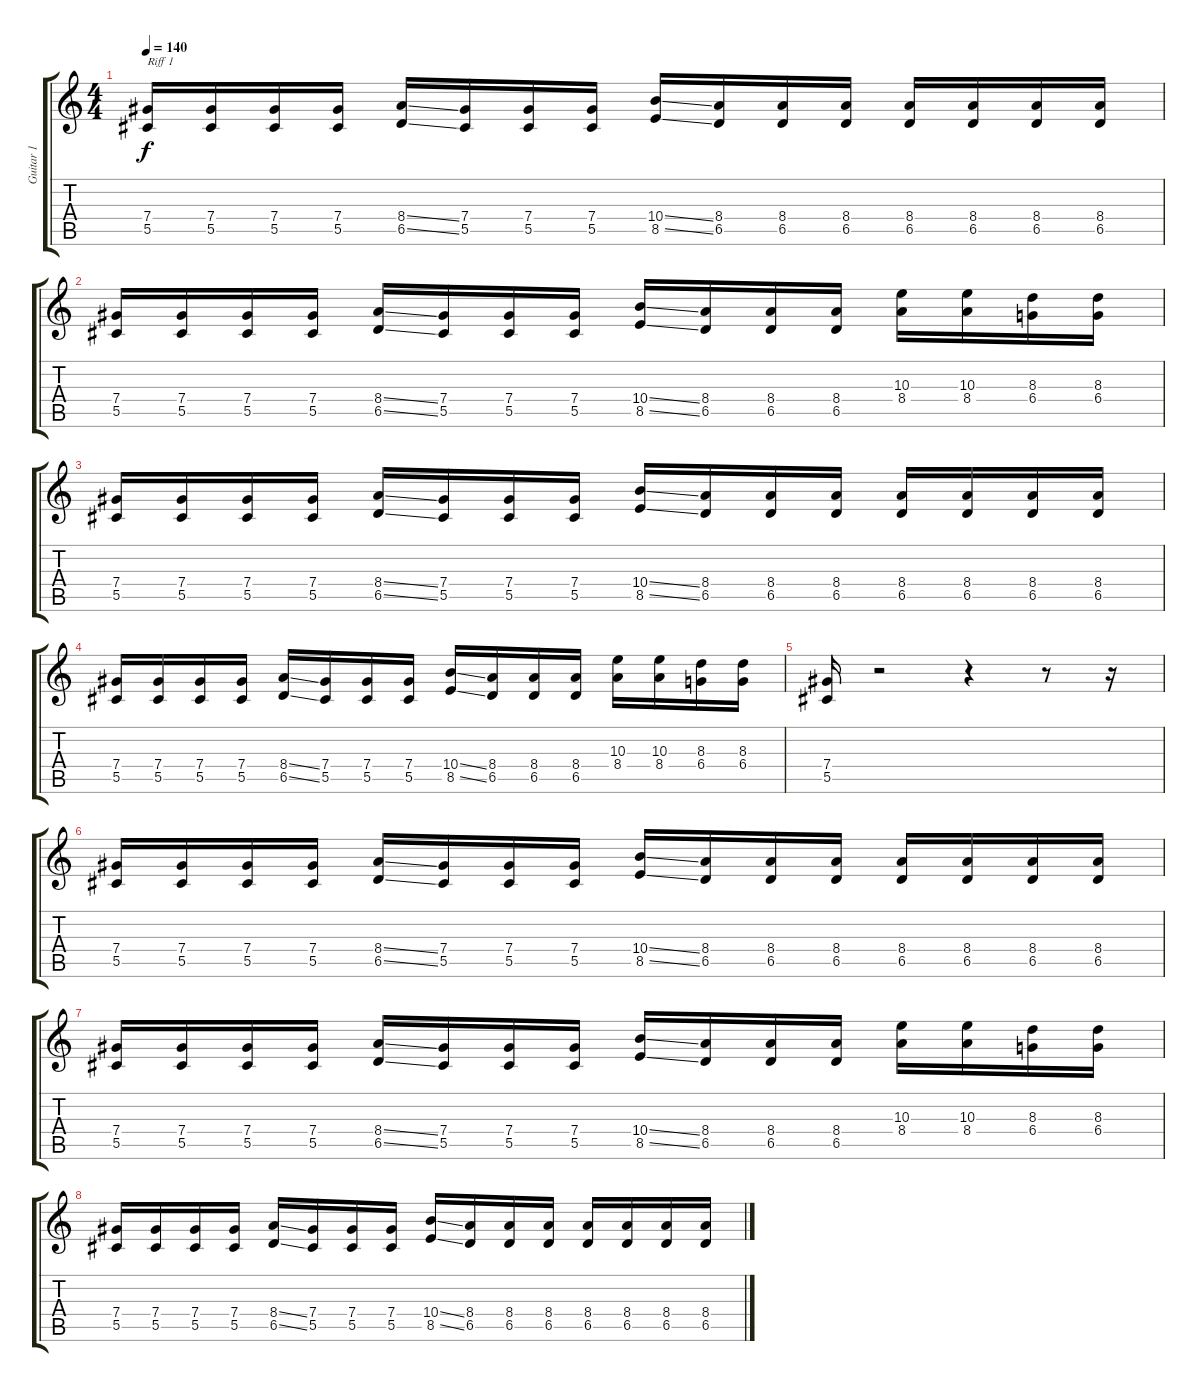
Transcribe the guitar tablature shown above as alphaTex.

\track ("Guitar 1" "Guitar 1") {instrument distortionguitar}
\staff {score tabs}
\tuning (Eb4 Bb3 Gb3 Db3 Ab2 Eb2) {hide}
\ts (4 4)
\tempo 140
\clef g2
\ks c
(7.4 5.5).16{txt "Riff 1" dy f instrument distortionguitar} (7.4 5.5).16 (7.4 5.5).16 (7.4 5.5).16 (8.4{ss} 6.5{ss}).16 (7.4 5.5).16 (7.4 5.5).16 (7.4 5.5).16 (10.4{ss} 8.5{ss}).16 (8.4 6.5).16 (8.4 6.5).16 (8.4 6.5).16 (8.4 6.5).16 (8.4 6.5).16 (8.4 6.5).16 (8.4 6.5).16 |
(7.4 5.5).16 (7.4 5.5).16 (7.4 5.5).16 (7.4 5.5).16 (8.4{ss} 6.5{ss}).16 (7.4 5.5).16 (7.4 5.5).16 (7.4 5.5).16 (10.4{ss} 8.5{ss}).16 (8.4 6.5).16 (8.4 6.5).16 (8.4 6.5).16 (10.3 8.4).16 (10.3 8.4).16 (8.3 6.4).16 (8.3 6.4).16 |
(7.4 5.5).16{txt " "} (7.4 5.5).16 (7.4 5.5).16 (7.4 5.5).16 (8.4{ss} 6.5{ss}).16 (7.4 5.5).16 (7.4 5.5).16 (7.4 5.5).16 (10.4{ss} 8.5{ss}).16 (8.4 6.5).16 (8.4 6.5).16 (8.4 6.5).16 (8.4 6.5).16 (8.4 6.5).16 (8.4 6.5).16 (8.4 6.5).16 |
(7.4 5.5).16 (7.4 5.5).16 (7.4 5.5).16 (7.4 5.5).16 (8.4{ss} 6.5{ss}).16 (7.4 5.5).16 (7.4 5.5).16 (7.4 5.5).16 (10.4{ss} 8.5{ss}).16 (8.4 6.5).16 (8.4 6.5).16 (8.4 6.5).16 (10.3 8.4).16 (10.3 8.4).16 (8.3 6.4).16 (8.3 6.4).16 |
(7.4 5.5).16 r.2 r.4 r.8 r.16 |
(7.4 5.5).16{txt " "} (7.4 5.5).16 (7.4 5.5).16 (7.4 5.5).16 (8.4{ss} 6.5{ss}).16 (7.4 5.5).16 (7.4 5.5).16 (7.4 5.5).16 (10.4{ss} 8.5{ss}).16 (8.4 6.5).16 (8.4 6.5).16 (8.4 6.5).16 (8.4 6.5).16 (8.4 6.5).16 (8.4 6.5).16 (8.4 6.5).16 |
(7.4 5.5).16 (7.4 5.5).16 (7.4 5.5).16 (7.4 5.5).16 (8.4{ss} 6.5{ss}).16 (7.4 5.5).16 (7.4 5.5).16 (7.4 5.5).16 (10.4{ss} 8.5{ss}).16 (8.4 6.5).16 (8.4 6.5).16 (8.4 6.5).16 (10.3 8.4).16 (10.3 8.4).16 (8.3 6.4).16 (8.3 6.4).16 |
(7.4 5.5).16 (7.4 5.5).16 (7.4 5.5).16 (7.4 5.5).16 (8.4{ss} 6.5{ss}).16 (7.4 5.5).16 (7.4 5.5).16 (7.4 5.5).16 (10.4{ss} 8.5{ss}).16 (8.4 6.5).16 (8.4 6.5).16 (8.4 6.5).16 (8.4 6.5).16 (8.4 6.5).16 (8.4 6.5).16 (8.4 6.5).16
